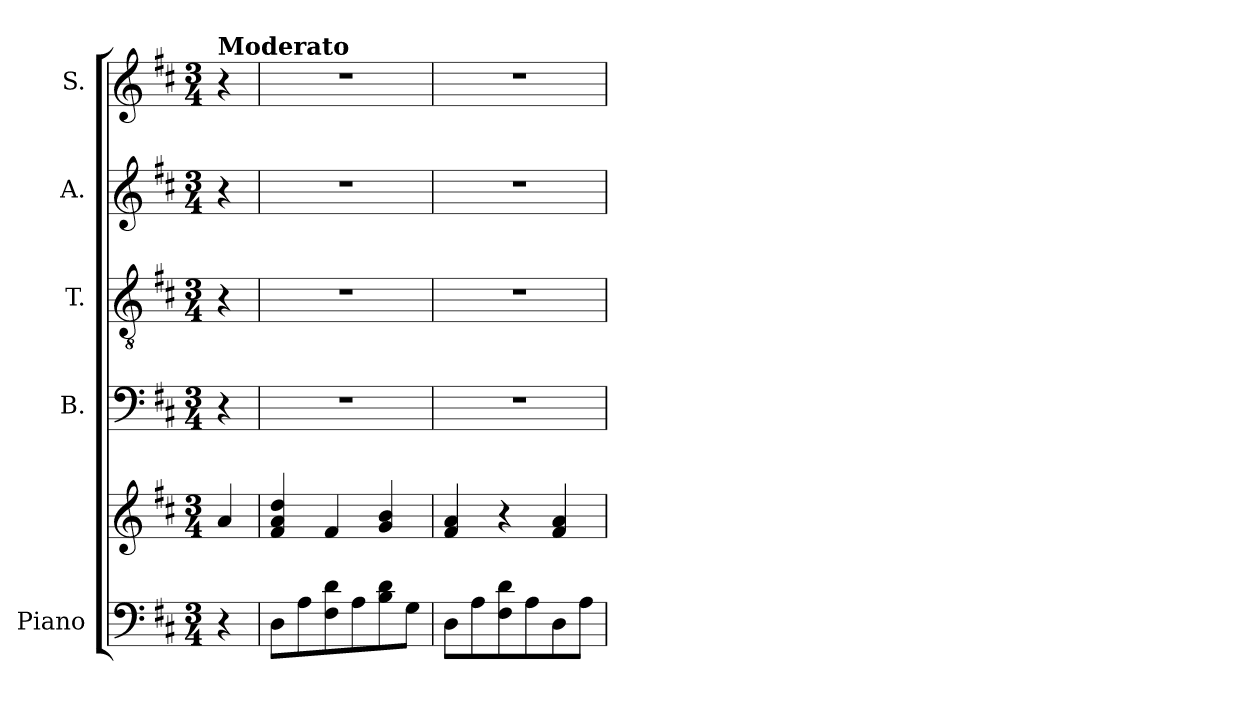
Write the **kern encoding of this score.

**kern	**kern	**kern	**kern	**kern	**kern
*part5	*part5	*part4	*part3	*part2	*part1
*staff6	*staff5	*staff4	*staff3	*staff2	*staff1
*I"Piano	*	*I"B.	*I"T.	*I"A.	*I"S.
*I'Pno	*	*I'B.	*I'T.	*I'A.	*I'S.
*clefF4	*clefG2	*clefF4	*clefGv2	*clefG2	*clefG2
*k[f#c#]	*k[f#c#]	*k[f#c#]	*k[f#c#]	*k[f#c#]	*k[f#c#]
*M3/4	*M3/4	*M3/4	*M3/4	*M3/4	*M3/4
*MM96	*MM96	*MM96	*MM96	*MM96	*MM96
=1	=1	=1	=1	=1	=1
!	!	!	!	!	!LO:TX:a:B:t=Moderato
4r	4a/	4r	4r	4r	4r
=2	=2	=2	=2	=2	=2
8D\L	4f#/ 4a/ 4dd/	2.r	2.r	2.r	2.r
8A\	.	.	.	.	.
8F#\ 8d\	4f#/	.	.	.	.
8A\	.	.	.	.	.
8B\ 8d\	4g/ 4b/	.	.	.	.
8G\J	.	.	.	.	.
=3	=3	=3	=3	=3	=3
8D\L	4f#/ 4a/	2.r	2.r	2.r	2.r
8A\	.	.	.	.	.
8F#\ 8d\	4r	.	.	.	.
8A\	.	.	.	.	.
8D\	4f#/ 4a/	.	.	.	.
8A\J	.	.	.	.	.
=	=	=	=	=	=
*-	*-	*-	*-	*-	*-
